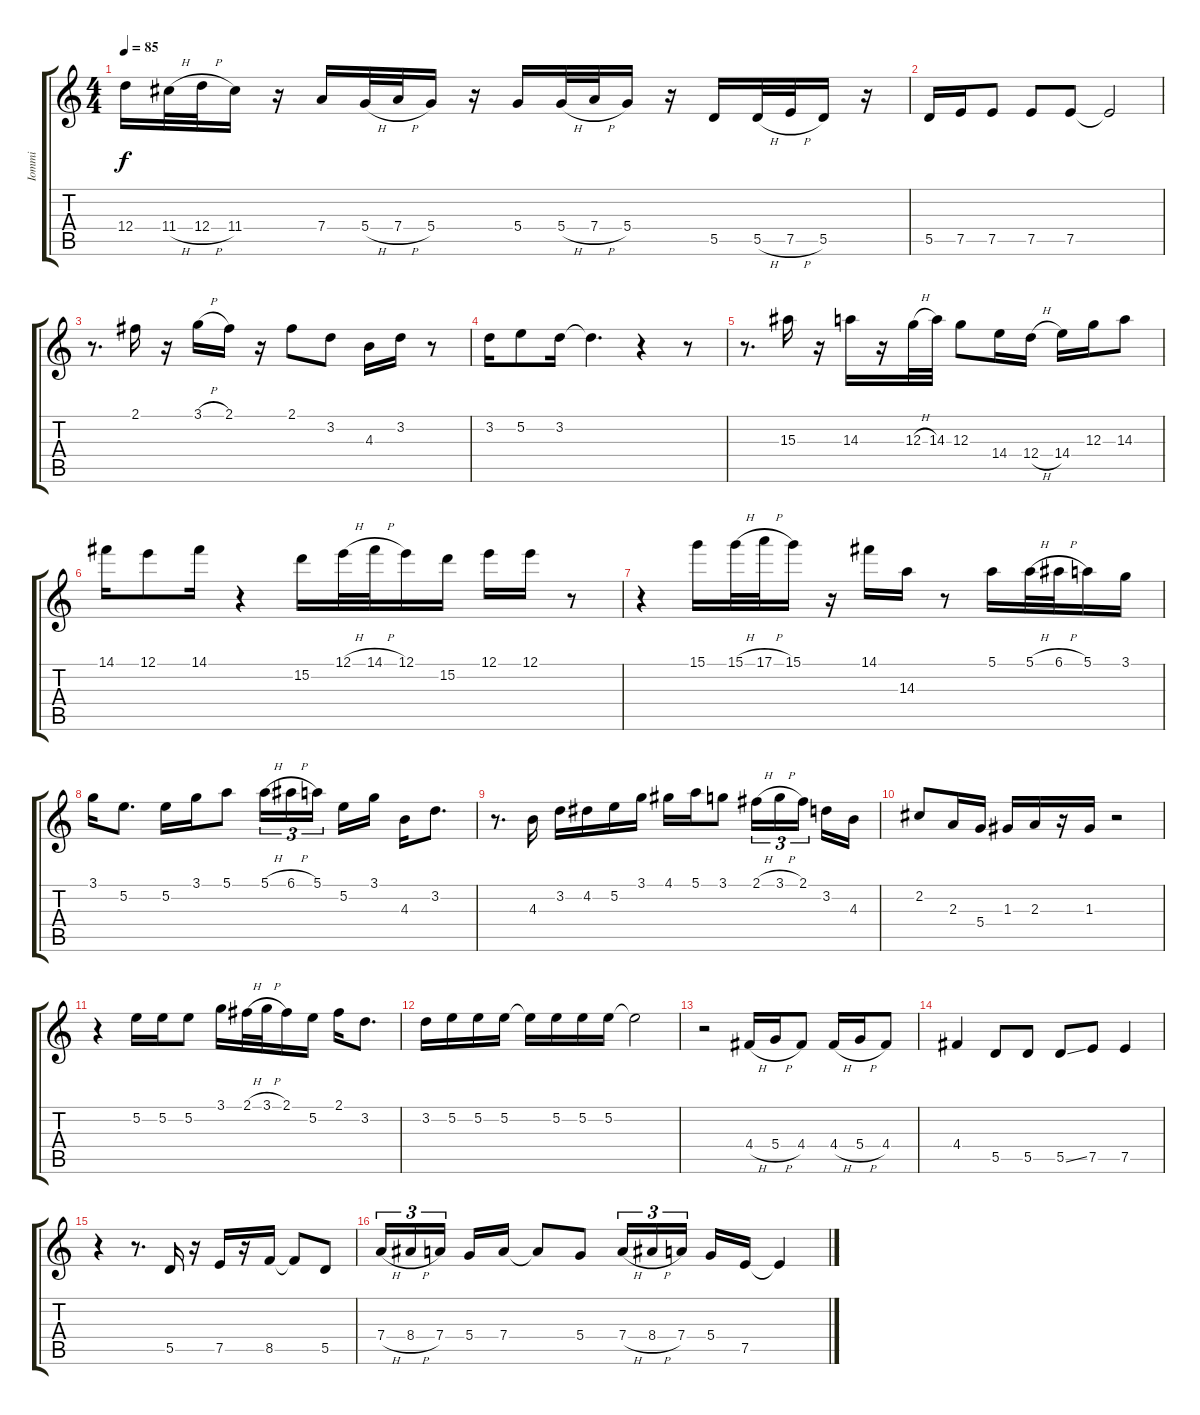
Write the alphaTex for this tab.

\track ("Iommi" "Iommi") {instrument electricguitarjazz}
\staff {score tabs}
\tuning (E4 B3 G3 D3 A2 E2) {hide}
\ts (4 4)
\tempo 85
\clef g2
\ks c
12.4.16{dy f} 11.4{h}.32 12.4{h}.32 11.4.16 r.16 7.4.16 5.4{h}.32 7.4{h}.32 5.4.16 r.16 5.4.16 5.4{h}.32 7.4{h}.32 5.4.16 r.16 5.5.16 5.5{h}.32 7.5{h}.32 5.5.16 r.16 |
5.5.16 7.5.16 7.5.8 7.5.8 7.5.8 7.5{t}.2 |
r.8{d} 2.1.16 r.16 3.1{h}.16 2.1.16 r.16 2.1.8 3.2.8 4.3.16 3.2.16 r.8 |
3.2.16 5.2.8 3.2.16 3.2{t}.4{d} r.4 r.8 |
r.8{d} 15.3.16 r.16 14.3.16 r.16 12.3{h}.32 14.3.32 12.3.8 14.4.16 12.4{h}.16 14.4.16 12.3.16 14.3.8 |
14.1.16 12.1.8 14.1.16 r.4 15.2.16 12.1{h}.32 14.1{h}.32 12.1.16 15.2.16 12.1.16 12.1.16 r.8 |
r.4 15.1.16 15.1{h}.32 17.1{h}.32 15.1.16 r.16 14.1.16 14.3.16 r.8 5.1.16 5.1{h}.32 6.1{h}.32 5.1.16 3.1.16 |
3.1.16 5.2.8{d} 5.2.16 3.1.16 5.1.8 5.1{h}.16{tu (3 2)} 6.1{h}.16{tu (3 2)} 5.1.16{tu (3 2) beam splitsecondary} 5.2.16 3.1.16 4.3.16 3.2.8{d} |
r.8{d} 4.3.16 3.2.16 4.2.16 5.2.16 3.1.16 4.1.16 5.1.16 3.1.8 2.1{h}.16{tu (3 2)} 3.1{h}.16{tu (3 2)} 2.1.16{tu (3 2) beam splitsecondary} 3.2.16 4.3.16 |
2.2.8 2.3.16 5.4.16 1.3.16 2.3.16 r.16 1.3.16 r.2 |
r.4 5.2.16 5.2.16 5.2.8 3.1.16 2.1{h}.32 3.1{h}.32 2.1.16 5.2.16 2.1.16 3.2.8{d} |
3.2.16 5.2.16 5.2.16 5.2.16 5.2{t}.16 5.2.16 5.2.16 5.2.16 5.2{t}.2 |
r.2{volume 0} 4.4{h}.16 5.4{h}.16 4.4.8 4.4{h}.16 5.4{h}.16 4.4.8 |
4.4.4 5.5.8 5.5.8 5.5{ss}.8 7.5.8 7.5.4 |
r.4 r.8{d} 5.5.16 r.16 7.5.16 r.16 8.5.16 8.5{t}.8 5.5.8 |
7.4{h}.16{tu (3 2)} 8.4{h}.16{tu (3 2)} 7.4.16{tu (3 2) beam splitsecondary} 5.4.16 7.4.16 7.4{t}.8 5.4.8 7.4{h}.16{tu (3 2)} 8.4{h}.16{tu (3 2)} 7.4.16{tu (3 2) beam splitsecondary} 5.4.16 7.5.16 7.5{t}.4
